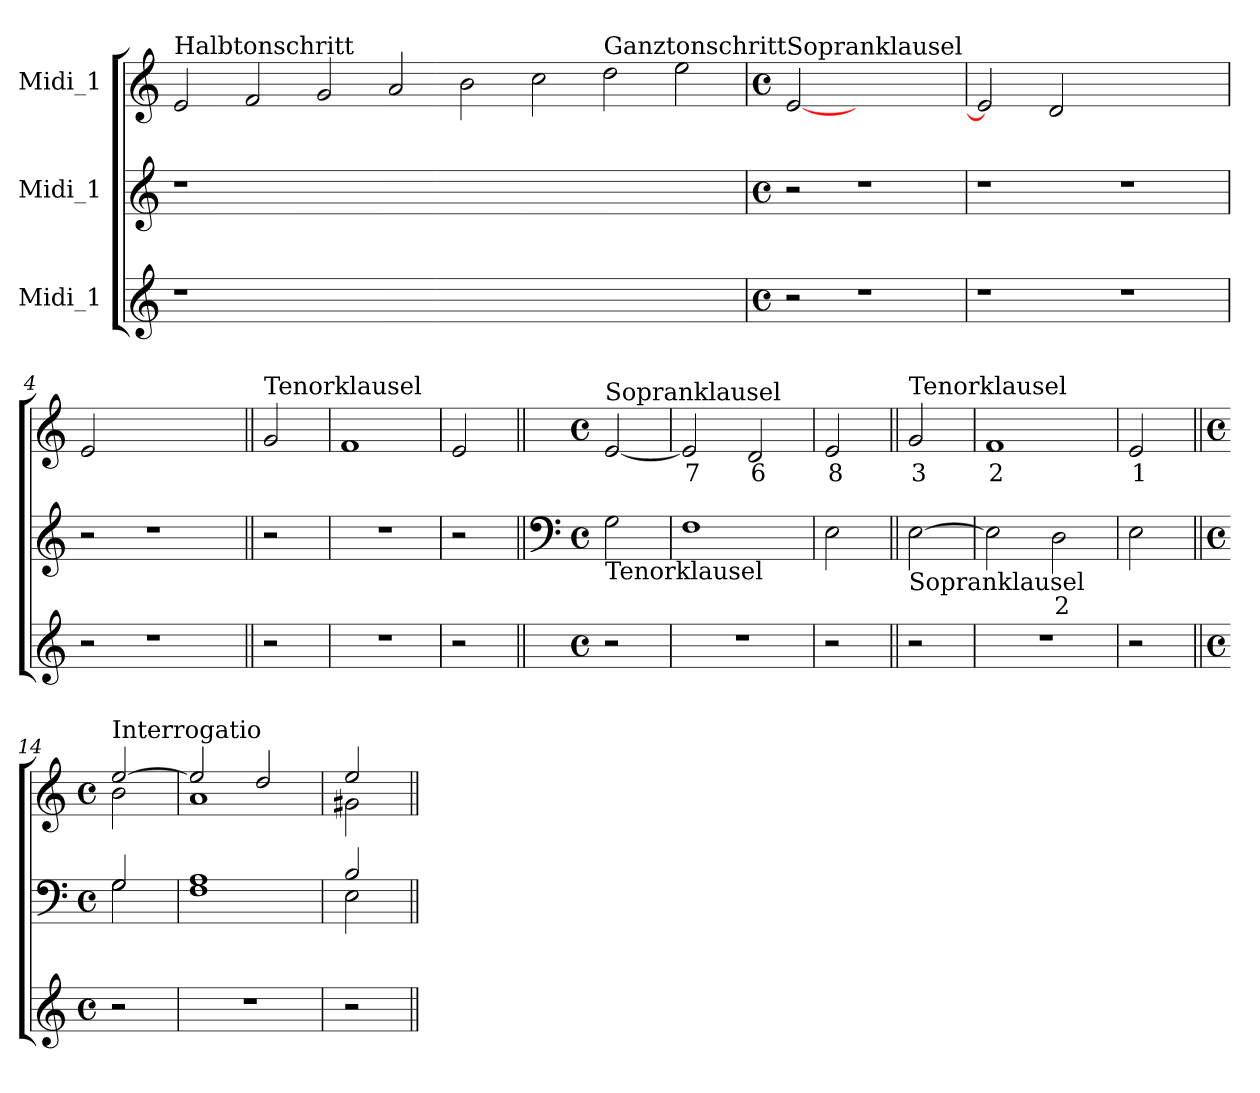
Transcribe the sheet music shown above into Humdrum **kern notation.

**kern	**kern	**text	**kern	**text
*part3	*part2	*part2	*part1	*part1
*staff3	*staff2	*staff2	*staff1	*staff1
*I"Midi_1	*I"Midi_1	*	*I"Midi_1	*
*clefG2	*clefG2	*	*clefG2	*
*k[]	*k[]	*	*k[]	*
=1	=1	=1	=1	=1
!	!	!	!LO:TX:a:t=Halbtonschritt	!
1r	1r	.	2e/	.
.	.	.	2f/	.
0.ryy	0.ryy	.	2g/	.
.	.	.	2a/	.
.	.	.	2b\	.
.	.	.	2cc\	.
!	!	!	!LO:TX:a:t=Ganztonschritt	!
.	.	.	2dd\	.
.	.	.	2ee\	.
!!LO:PB:g=z
=2	=2	=2	=2	=2
*M4/4	*M4/4	*	*M4/4	*
*met(c)	*met(c)	*	*met(c)	*
!	!	!	!LO:TX:a:t=Sopranklausel	!
2r	2r	.	[2e/	.
1r	1r	.	1ryy	.
=3	=3	=3	=3	=3
1r	1r	.	2e/]	.
.	.	.	2d/	.
1r	1r	.	1ryy	.
=4	=4	=4	=4	=4
2r	2r	.	2e/	.
1r	1r	.	1ryy	.
=5||	=5||	=5||	=5||	=5||
!	!	!	!LO:TX:a:t=Tenorklausel	!
2r	2r	.	2g/	.
=6	=6	=6	=6	=6
1r	1r	.	1f	.
=7	=7	=7	=7	=7
2r	2r	.	2e/	.
!!LO:PB:g=z
=8||	=8||	=8||	=8||	=8||
*	*clefF4	*	*	*
*M4/4	*M4/4	*	*M4/4	*
*met(c)	*met(c)	*	*met(c)	*
!	!	!	!LO:TX:a:t=Sopranklausel	!
!	!LO:TX:b:t=Tenorklausel	!	!	!
2r	2G\	.	[2e/	.
=9	=9	=9	=9	=9
!	!	!	!	!LO:LY:b
1r	1F	.	2e/]	7
!	!	!	!	!LO:LY:b
.	.	.	2d/	6
=10	=10	=10	=10	=10
!	!	!	!	!LO:LY:b
2r	2E\	.	2e/	8
=11||	=11||	=11||	=11||	=11||
!	!	!	!LO:TX:a:t=Tenorklausel	!
!	!LO:TX:b:t=Sopranklausel	!	!	!
!	!	!	!	!LO:LY:b
2r	[2E\	.	2g/	3
=12	=12	=12	=12	=12
!	!	!	!	!LO:LY:b
1r	2E\]	.	1f	2
.	2D\	2	.	.
=13	=13	=13	=13	=13
!	!	!	!	!LO:LY:b
2r	2E\	.	2e/	1
!!LO:PB:g=z
=14||	=14||	=14||	=14||	=14||
*M4/4	*M4/4	*	*M4/4	*
*met(c)	*met(c)	*	*met(c)	*
*	*^	*	*^	*
!	!	!	!	!LO:TX:a:t=Interrogatio	!	!
2r	2G/	2G\	.	[2ee/	2b\	.
=15	=15	=15	=15	=15	=15	=15
1r	1A	1F	.	2ee/]	1a	.
.	.	.	.	2dd/	.	.
=16	=16	=16	=16	=16	=16	=16
2r	2B/	2E\	.	2ee/	2g#X\	.
*	*v	*v	*	*	*	*
*	*	*	*v	*v	*
=||	=||	=||	=||	=||
*-	*-	*-	*-	*-
